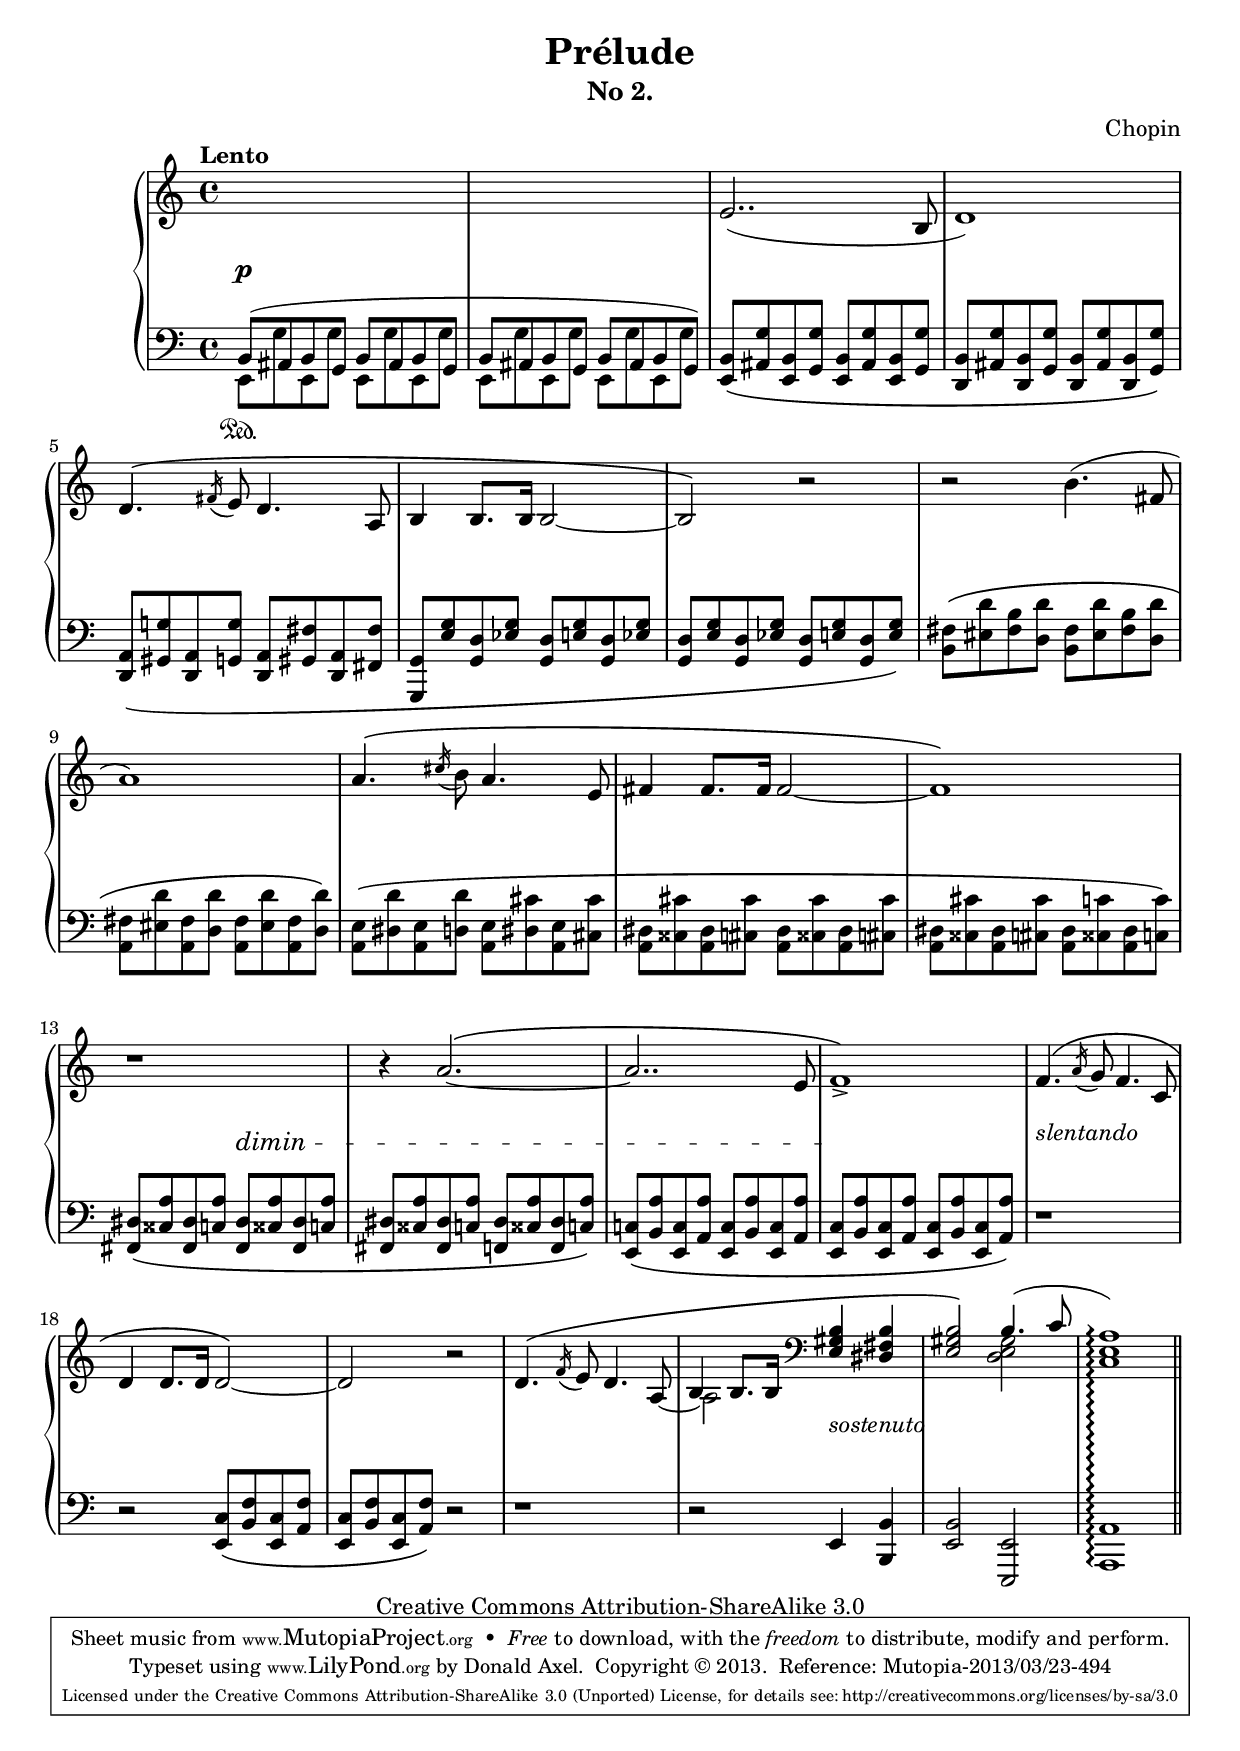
%% Chopin, op-28-2 first shot.
%% Based on the piano-staff layout from "The Néréides" example.
%% There may be some things which I do not know why are here ...
%% especially in the score section.


%% #(ly:set-option 'old-relative)
\version "2.16.1"

\header {
    composer = "Chopin"
    title = "Prélude"
    subtitle = "No 2."
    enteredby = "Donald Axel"
    piece = ""
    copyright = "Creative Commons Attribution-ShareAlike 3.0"

  % mutopia headers.
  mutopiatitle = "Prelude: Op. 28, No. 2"
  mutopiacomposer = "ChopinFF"
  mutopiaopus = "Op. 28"
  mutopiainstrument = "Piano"
  date = "c. 1837"
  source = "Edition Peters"
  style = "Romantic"
  
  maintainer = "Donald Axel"
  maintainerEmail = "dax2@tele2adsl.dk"

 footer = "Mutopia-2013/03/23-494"
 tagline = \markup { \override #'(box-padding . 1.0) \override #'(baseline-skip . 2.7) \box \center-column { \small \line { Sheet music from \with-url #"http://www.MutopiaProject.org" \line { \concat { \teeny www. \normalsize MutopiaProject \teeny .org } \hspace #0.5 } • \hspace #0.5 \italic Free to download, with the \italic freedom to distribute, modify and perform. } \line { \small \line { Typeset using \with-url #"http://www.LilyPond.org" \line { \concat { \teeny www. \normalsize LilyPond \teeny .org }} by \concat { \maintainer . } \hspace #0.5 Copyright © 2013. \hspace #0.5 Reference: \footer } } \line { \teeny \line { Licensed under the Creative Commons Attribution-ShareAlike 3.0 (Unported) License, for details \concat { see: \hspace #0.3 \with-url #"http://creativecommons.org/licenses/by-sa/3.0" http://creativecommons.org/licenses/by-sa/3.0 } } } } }
}



treble = \new Voice {
    \key a \minor
    \tempo "Lento"
    \set PianoStaff.connectArpeggios = ##t
    \phrasingSlurUp
    
    %% bar 1-2
    s1*2 |
    
    %% bar 3
    e'2..(                       b8 |
    
    %% bar 4
    d'1)
    
    %% bar 5
    d'4.\(      \acciaccatura fis'16 
                 e'8   d'4.      a8 |
    
    %% bar 6 - 7
    b4      b8. b16     b2~         |  b2\)             r2      |

    %% bar 8 - 9
    r2                  b'4.( fis'8 |  a'1)

    %% bar 10
    a'4.\(    \acciaccatura cis''16 
                 b'8   a'4.     e'8 | 
    %% bar 11
    fis'4    fis'8. fis'16 fis'2~   | fis'1\)

    %% bar 12
    r1

    %% bar 13
    r4       a'2.~\(                |

    %% bar 14
    a'2..                       e'8 |

    %% bar 15
    f'1->\)                         |
    
    %% bar 16
    f'4.\(     \acciaccatura a'16
               g'8     f'4.     c'8 |
    %% bar 17
    d'4     d'8. d'16  d'2~\)       |

    %% bar 18
    d'2                r2           |

    %% bar 19
    d'4.\(  \acciaccatura f'16  e'8   d'4. a8 ~   
    %% bar 20
    <<\new Voice {\voiceOne b4 b8. b16} {\voiceTwo a2}>>

    \clef bass \voiceOne
    <e gis b>4    <dis fis b>4      |

    %% bar 21 - 23
    <e gis b>2\)     
    << { b4.(  c'8  <c e a>1\arpeggio )} \\
    <d e gis>2
    >>
    
    \bar "||"
}

bass = \new Voice {
    \key a \minor
    
    \voiceTwo
    %% bar 1  %% remove sustainOn, only to be used much later
    e,8\sustainOn g    e,     g
    e,                g    e,     g
    %% bar 2
    e,8               g    e,     g
    e,                g    e,     g
    %% bar 3
    \oneVoice
    <e, b,>\(        <g ais,>    <e, b,>     <g g,>
    <e, b,>          <g ais,>    <e, b,>     <g g,>
    %% bar 4
    <d, b,>          <g ais,>    <d, b,>     <g g,>
    <d, b,>          <g ais,>    <d, b,>     <g g,>\)
    %% bar 5
    <d, a,>\(      <g! gis,>     <d, a,>     <g g,>
    <d, a,>        <fis gis,!>   <d, a,>     <fis fis,>
    %% bar 6
    <g,, g,>       <e g>         <g, d>      <es g>
    <g, d>         <e g>         <g, d>      <es g>
    %% bar 7
    <g, d>         <e g>         <g, d>      <es g>
    <g, d>         <e g>         <g, d>      <e  g>\)

    %% bar 8
    <b, fis>\(     <d' eis>      <b  fis>    <d'  d>
    <b, fis>       <d' eis>      <b  fis>    <d'  d>
    %% bar 9
    <a, fis>       <d' eis>      <a, fis>    <d'  d>
    <a, fis>       <d' eis>      <a, fis>    <d'  d>\)
    %% bar 10
    <a, e>\(       <d' dis>      <a, e>      <d'  d>
    <a, e>         <cis' dis>    <a, e>      <cis' cis>
    %% bar 11
    <a, dis>       <cis' cisis>  <a, dis>    <cis' cis>
    <a, dis>       <cis' cisis>  <a, dis>    <cis' cis>
    %% bar 12
    <a, dis>       <cis' cisis>  <a, dis>    <cis' cis>
    <a, dis>       <c'   cisis>  <a, dis>    <c'   c  >\)
    %% bar 13
    <fis, dis>\(   <a   cisis>   <fis, dis>  <a    c  >
    <fis, dis>     <a   cisis>   <fis, dis>  <a    c  >

    | %% bar 14
    <fis, dis>     <a   cisis>   <fis, dis>  <a    c  >
    <f,   dis>     <a   cisis>   <f,   dis>  <a    c  >\)
    | %% bar 15
    <e,   c!>\(    <a   b,>      <e,   c>    <a    a,>
    <e,   c>       <a   b,>      <e,   c>    <a    a,>
    | %% bar 16
    <e,   c>       <a   b,>      <e,   c>    <a    a,>
    <e,   c>       <a   b,>      <e,   c>    <a    a,>\)
    | %% bar 17
    r1
    | %% bar 18
    r2 
    <e,   c>8\(    <f   b,>      <e,   c>    <f    a,>

    | %% bar 19
    <e,   c>       <f   b,>      <e,   c>    <f    a,>\)
    r2
    | %% bar 20
    r1

    | %% bar 21
    r2
    e,4   <b,, b,>  
    
    | %% bar 22
    <e, b,>2    <e,, e,>2
    <a,, a,>1\arpeggio 
}

bassTwo = \new Voice {
    \voiceOne
    %% bar 1
    b,8(          ais,     b,     g,
    b,8           ais,     b,     g,
    %% bar 2
    b,8           ais,     b,     g,
    b,8           ais,     b,     g,)
}

middleDynamics = {
    s4\p s2. |
    s1*11
    %% bar 13 
    s2
    \crescTextCresc
    \set decrescendoText = \markup { \italic "dimin" }
    \set decrescendoSpanner = #'text
    s2 \>
    s1  s1  s1\!
    s1^\markup { "slentando" }
    s1*3
    %% bar 21
    s2
    s2^\markup { "sostenuto" }
    %% bar 22
    s1
    s1
}

\paper {
    ragged-last-bottom = ##f
}

theScore = \score{
    \context PianoStaff <<
        \context Staff = "treble" <<
            \clef treble
	    \treble
        >>
	\new Dynamics <<
	    \middleDynamics
	>>
        \context Staff = "bass" <<
	    \clef bass
	    \bass
	    \bassTwo
        >>
    >>
    \layout {
        \context {
            \PianoStaff
            \override StaffGrouper #'staff-staff-spacing #'basic-distance = #15
        }
    }
    
    
  \midi {
    \tempo 4 = 72
    }


}
			   
\book{
    \score { \theScore }
}

%%% Local variables:
%%% LilyPond-indent-level:4
%%% End:
